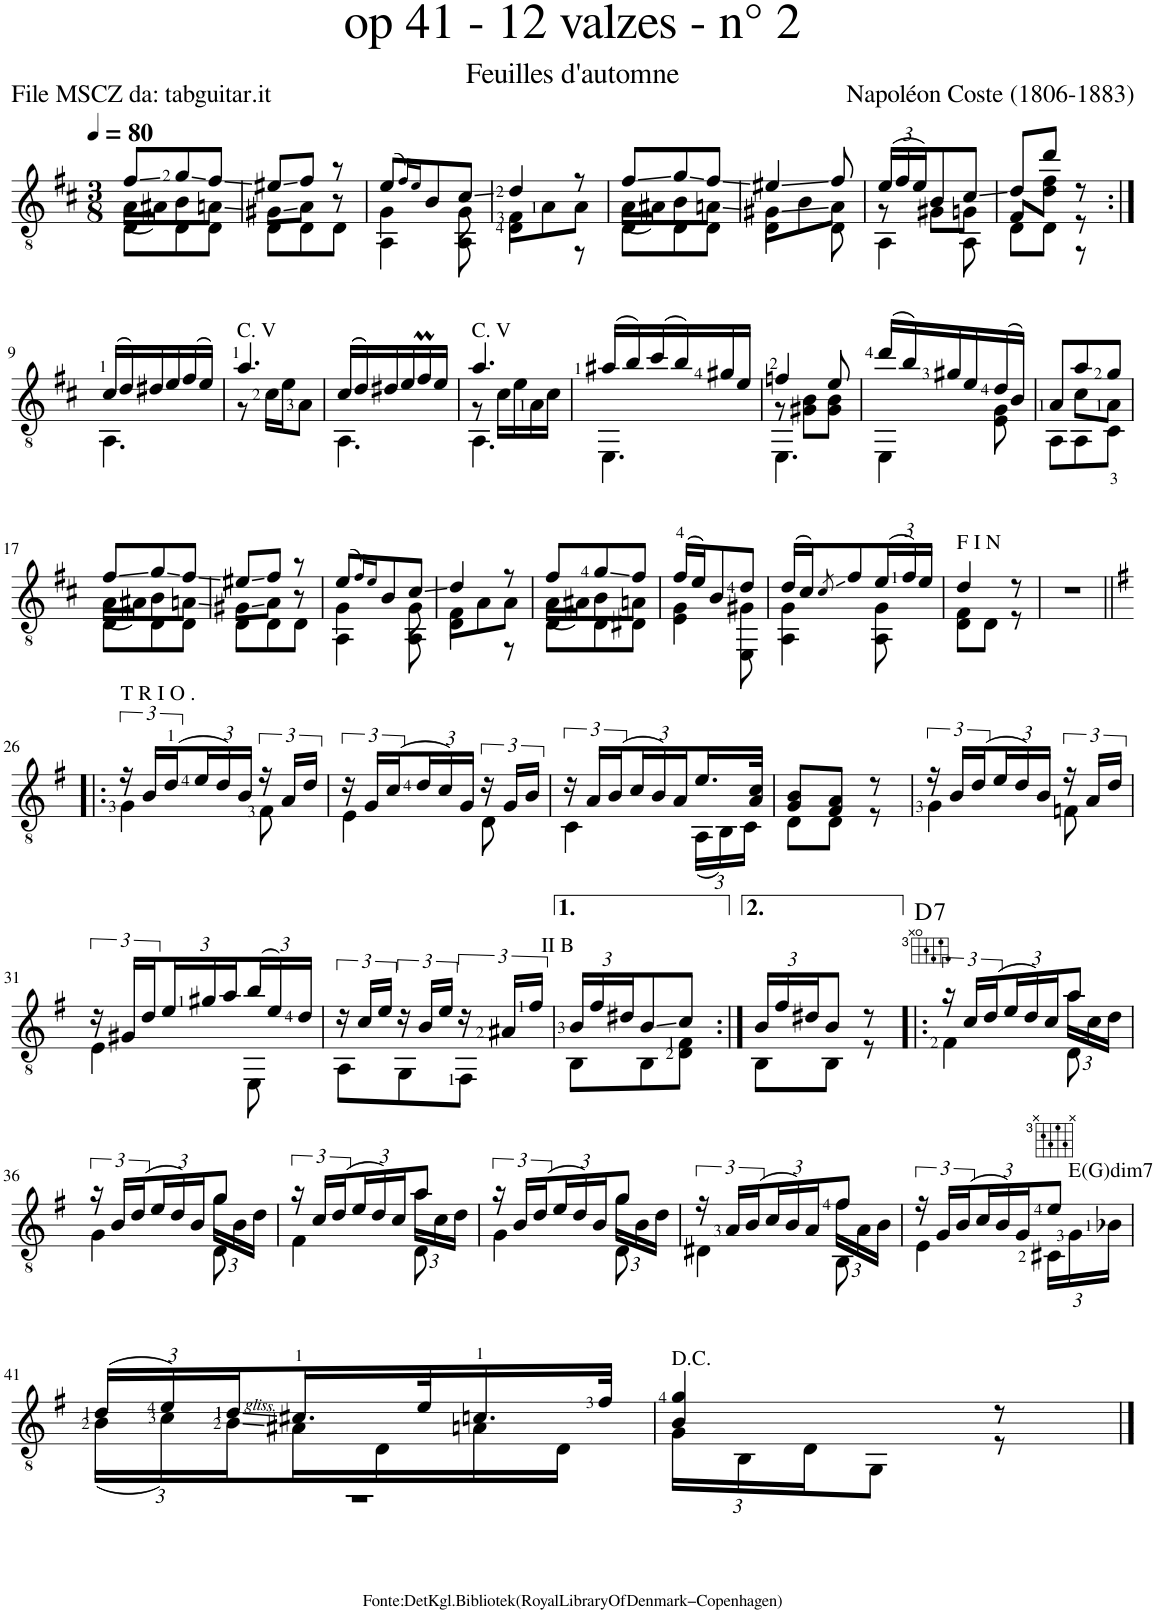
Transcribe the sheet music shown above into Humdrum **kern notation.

**kern	**harte
*part1	*part1
*staff1	*
*I"Guitar	*
*I'Guit.	*
*clefGv2	*
*k[f#c#]	*
*M3/8	*
*MM80	*
=1	=1
*^	*
*	*^	*
8f#/L	(16A\LL	8D\L	.
.	16A#X\J)	.	.
8g/	8B\	8D\	.
8f#/J	8An\J	8D\J	.
=2	=2	=2	=2
8e#X/L	8G#X\L	8D\L	.
8f#/J	8A\J	8D\	.
8r	8r	8D\J	.
=3	=3	=3	=3
(8e/L	4G\	4AA\	.
16qf#/LL)	.	.	.
16qe/JJ	.	.	.
8B/	.	.	.
8c#/J	8G\	8AA\	.
=4	=4	=4	=4
4d/	8F#\L	4D\	.
.	8A\	.	.
8r	8A\J	8r	.
=5	=5	=5	=5
8f#/L	(16A\LL	8D\L	.
.	16A#X\J)	.	.
8g/	8B\	8D\	.
8f#/J	8An\J	8D\J	.
=6	=6	=6	=6
4e#X/	8G#X\L	4D\	.
.	8B\	.	.
8f#/	8A\J	8D\	.
=7	=7	=7	=7
*Xbrackettup	*	*	*
(24e/LL	8r	4AA\	.
24f#/	.	.	.
24e/J)	.	.	.
8B/	8G#X\L	.	.
8c#/J	8Gn\J	8AA\	.
=8	=8	=8	=8
8d/L	8F#/L	8D\L	.
8dd/J	8d\ 8f#\J	8D\J	.
8r	8r	8r	.
*	*v	*v	*
!!LO:LB:g=z
=9:|!	=9:|!	=9:|!
(16c#/LL	4.AA\	.
16d/)	.	.
16d#X/	.	.
16e/	.	.
(16f#/	.	.
16e/JJ)	.	.
=10	=10	=10
!LO:TX:a:t=C. V	!	!
4.a/	8r	.
.	16c#\LL	.
.	16e\J	.
.	8A\J	.
=11	=11	=11
(16c#/LL	4.AA\	.
16d/)	.	.
16d#X/	.	.
16e/	.	.
16f#m/	.	.
16e/JJ	.	.
=12	=12	=12
*	*^	*
!LO:TX:a:t=C. V	!	!	!
4.a/	8r	4.AA\	.
.	16c#\LL	.	.
.	16e\	.	.
.	16A\	.	.
.	16c#\JJ	.	.
*	*v	*v	*
=13	=13	=13
(16a#X/LL	4.EE\	.
16b/)	.	.
(16cc#/	.	.
16b/)	.	.
16g#X/	.	.
16e/JJ	.	.
=14	=14	=14
*	*^	*
4fn/	8r	4.EE\	.
.	8G#X\ 8B\L	.	.
8e/	8G#\ 8B\J	.	.
*	*v	*v	*
=15	=15	=15
(16dd/LL	4EE\	.
16b/)	.	.
16g#X/	.	.
16e/	.	.
(16d/	8E\ 8G\	.
16B/JJ)	.	.
=16	=16	=16
*	*^	*
8A/L	8ryy	8AA\L	.
8a/	8c#\L	8AA\	.
8g/J	8A\J	8C#\J	.
!!LO:LB:g=z	!!	!!
=17	=17	=17	=17
8f#/L	(16A\LL	8D\L	.
.	16A#X\J)	.	.
8g/	8B\	8D\	.
8f#/J	8An\J	8D\J	.
=18	=18	=18	=18
8e#X/L	8G#X\L	8D\L	.
8f#/J	8A\J	8D\	.
8r	8r	8D\J	.
=19	=19	=19	=19
(8e/L	4G\	4AA\	.
16qf#/LL)	.	.	.
16qe/JJ	.	.	.
8B/	.	.	.
8c#/J	8G\	8AA\	.
=20	=20	=20	=20
4d/	8F#\L	4D\	.
.	8A\	.	.
8r	8A\J	8r	.
=21	=21	=21	=21
8f#/L	(16A\LL	8D\L	.
.	16A#X\J)	.	.
8g/	8B\	8D\	.
8f#/J	8An\J	8D#X\J	.
*	*v	*v	*
=22	=22	=22
(16f#/LL	4E\ 4G\	.
16e/J)	.	.
8B/	.	.
8d/J	8EE\ 8G#X\	.
=23	=23	=23
(16d/LL	4AA\ 4G\	.
16c#/J)	.	.
8qc#/	.	.
8f#/	.	.
(24e/L	8AA\ 8G\	.
24f#/)	.	.
24e/JJ	.	.
=24	=24	=24
!LO:TX:a:t=F I N	!	!
4d/	8D\ 8F#\L	.
.	8D\J	.
8r	8r	.
*v	*v	*
=25	=25
4.r	.
!!LO:LB:g=z
=26!|:	=26!|:
*k[f#]	*
*brackettup	*
*^	*
!LO:TX:a:t=T R I O .	!	!
24r	4G\	.
24B/LL	.	.
(24d/	.	.
*Xbrackettup	*	*
24e/	.	.
24d/)	.	.
24B/JJ	.	.
*brackettup	*	*
24r	8F#\	.
24A/LL	.	.
24d/JJ	.	.
=27	=27	=27
24r	4E\	.
24G/LL	.	.
(24c/	.	.
*Xbrackettup	*	*
24d/	.	.
24c/)	.	.
24G/JJ	.	.
*brackettup	*	*
24r	8D\	.
24G/LL	.	.
24B/JJ	.	.
=28	=28	=28
24r	4C\	.
24A/LL	.	.
(24B/	.	.
*Xbrackettup	*	*
24c/	.	.
24B/)	.	.
24A/	.	.
16.e/	(24AA\LL	.
.	24BB\)	.
.	24C\JJ	.
32A/ 32c/JJk	.	.
=29	=29	=29
8G/ 8B/L	8D\L	.
8F#/ 8A/J	8D\J	.
8r	8r	.
=30	=30	=30
*brackettup	*	*
24r	4G\	.
24B/LL	.	.
(24d/	.	.
*Xbrackettup	*	*
24e/	.	.
24d/)	.	.
24B/JJ	.	.
*brackettup	*	*
24r	8Fn\	.
24A/LL	.	.
24d/JJ	.	.
!!LO:LB:g=z	!!
=31	=31	=31
24r	4E\	.
24G#X/LL	.	.
24d/	.	.
*Xbrackettup	*	*
24e/	.	.
24g#X/	.	.
24a/	.	.
(24b/	8EE\	.
24e/)	.	.
24d/JJ	.	.
=32	=32	=32
*brackettup	*	*
24r	8AA\L	.
24c/LL	.	.
24e/JJ	.	.
24r	8GG\	.
24B/LL	.	.
24e/JJ	.	.
24r	8FF#\J	.
24A#X/LL	.	.
24f#/JJ	.	.
=33	=33	=33
*Xbrackettup	*	*
!LO:TX:a:t=II B	!	!
24B/LL	8BB\L	.
24f#/	.	.
24d#X/J	.	.
8B/	8BB\	.
8c/J	8D\ 8F#\J	.
=34:|!	=34:|!	=34:|!
24B/LL	8BB\L	.
24f#/	.	.
24d#X/J	.	.
8B/J	8BB\J	.
8r	8r	.
*v	*v	*
=35!|:	=35!|:
*brackettup	*
*^	*
*	*^	*
!	!	!	!LO:H:kt=7
24r	4ryy	4F#\	D:7
24c/LL	.	.	.
(24d/	.	.	.
*Xbrackettup	*	*	*
24e/	.	.	.
24d/)	.	.	.
24c/J	.	.	.
8a/J	24a\LL	8D\	.
.	24c\	.	.
.	24d\JJ	.	.
!!LO:LB:g=z	!!	!!
=36	=36	=36	=36
*brackettup	*	*	*
24r	4ryy	4G\	.
24B/LL	.	.	.
(24d/	.	.	.
*Xbrackettup	*	*	*
24e/	.	.	.
24d/)	.	.	.
24B/J	.	.	.
8g/J	24g\LL	8D\	.
.	24B\	.	.
.	24d\JJ	.	.
=37	=37	=37	=37
*brackettup	*	*	*
24r	4ryy	4F#\	.
24c/LL	.	.	.
(24d/	.	.	.
*Xbrackettup	*	*	*
24e/	.	.	.
24d/)	.	.	.
24c/J	.	.	.
8a/J	24a\LL	8D\	.
.	24c\	.	.
.	24d\JJ	.	.
=38	=38	=38	=38
*brackettup	*	*	*
24r	4ryy	4G\	.
24B/LL	.	.	.
(24d/	.	.	.
*Xbrackettup	*	*	*
24e/	.	.	.
24d/)	.	.	.
24B/J	.	.	.
8g/J	24g\LL	8D\	.
.	24B\	.	.
.	24d\JJ	.	.
=39	=39	=39	=39
*brackettup	*	*	*
24r	4ryy	4D#X\	.
24A/LL	.	.	.
(24B/	.	.	.
*Xbrackettup	*	*	*
24c/	.	.	.
24B/)	.	.	.
24A/J	.	.	.
8f#/J	24f#\LL	8BB\	.
.	24A\	.	.
.	24B\JJ	.	.
=40	=40	=40	=40
*brackettup	*	*	*
24r	4ryy	4E\	.
24G/LL	.	.	.
(24B/	.	.	.
*Xbrackettup	*	*	*
24c/	.	.	.
24B/)	.	.	.
24G/J	.	.	.
8e/J	24C#X\LL	8ryy	.
!	!LO:TX:a:t=E(G)dim7	!	!
.	24G\	.	.
.	24B-X\JJ	.	.
!!LO:LB:g=z	!!	!!
=41	=41	=41	=41
(24d/LL	(24B\LL	4.r	.
24e/)	24c\)	.	.
24d/	24B\	.	.
16.c#X/	16A#X\	.	.
.	16D\	.	.
32e/K	.	.	.
16.cn/	16An\	.	.
.	16D\JJ	.	.
32f#/JJk	.	.	.
*	*v	*v	*
=42	=42	=42
4B/ 4g/	24G\LL	.
.	24BB\	.
.	24D\J	.
.	8GG\J	.
8r	8r	.
*v	*v	*
==	==
*-	*-
